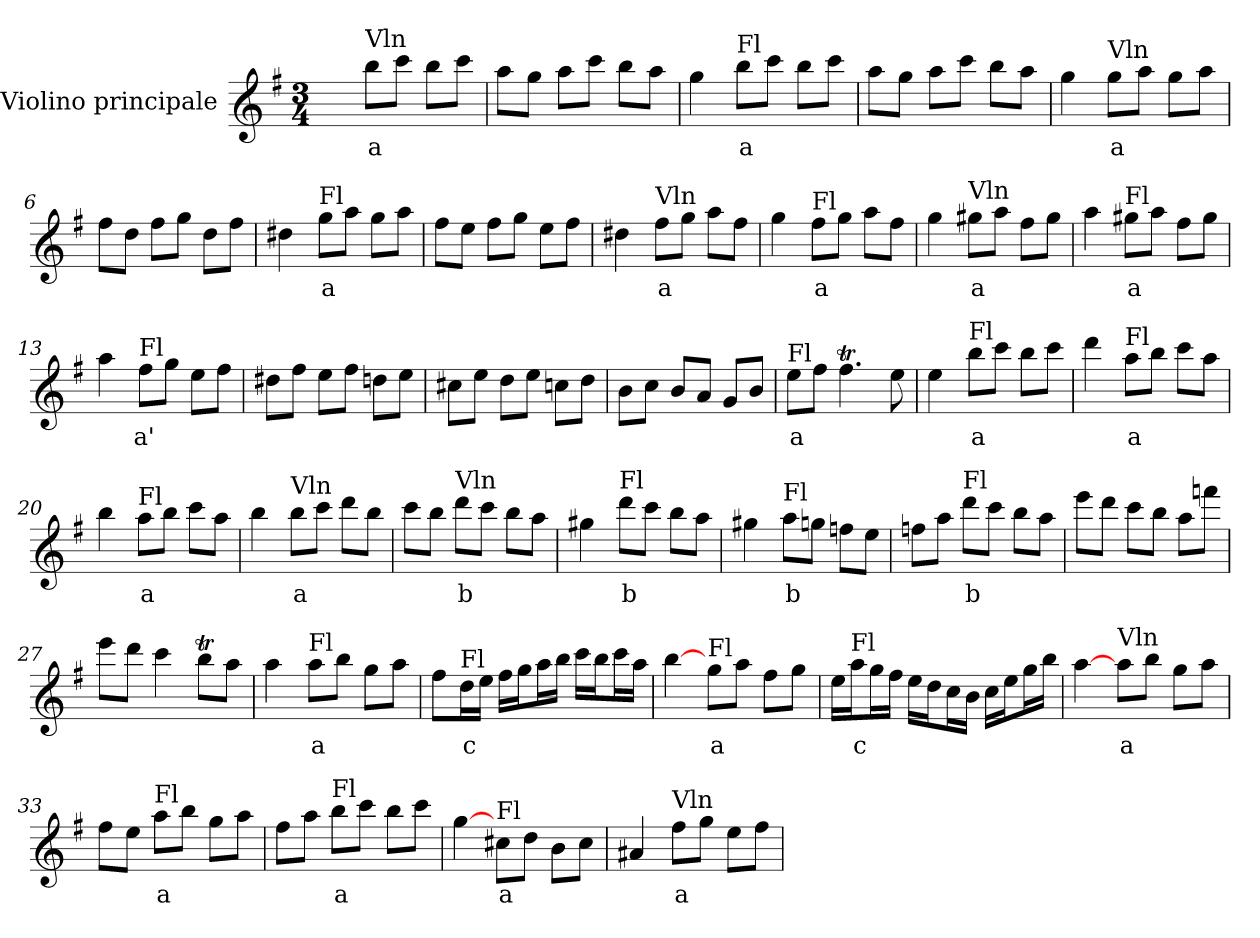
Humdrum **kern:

**kern	**text
*part1	*part1
*staff1	*staff1
*I"Violino principale	*
*I'Vln. p.	*
*clefG2	*
*k[f#]	*
*M3/4	*
=1	=1
4ryy	.
!LO:TX:a:t=Vln	!
!	!LO:LY:color=#FF0000
8bb\L	a
8ccc\J	.
8bb\L	.
8ccc\J	.
=2	=2
8aa\L	.
8gg\J	.
8aa\L	.
8ccc\J	.
8bb\L	.
8aa\J	.
=3	=3
4gg	.
!LO:TX:a:t=Fl	!
!	!LO:LY:color=#FF0000
8bb\L	a
8ccc\J	.
8bb\L	.
8ccc\J	.
=4	=4
8aa\L	.
8gg\J	.
8aa\L	.
8ccc\J	.
8bb\L	.
8aa\J	.
=5	=5
4gg	.
!LO:TX:a:t=Vln	!
!	!LO:LY:color=#FF0000
8gg\L	a
8aa\J	.
8gg\L	.
8aa\J	.
=6	=6
8ff#\L	.
8dd\J	.
8ff#\L	.
8gg\J	.
8dd\L	.
8ff#\J	.
=7	=7
4dd#X	.
!LO:TX:a:t=Fl	!
!	!LO:LY:color=#FF0000
8gg\L	a
8aa\J	.
8gg\L	.
8aa\J	.
=8	=8
8ff#\L	.
8ee\J	.
8ff#\L	.
8gg\J	.
8ee\L	.
8ff#\J	.
=9	=9
4dd#X	.
!LO:TX:a:t=Vln	!
!	!LO:LY:color=#FF0000
8ff#\L	a
8gg\J	.
8aa\L	.
8ff#\J	.
=10	=10
4gg	.
!LO:TX:a:t=Fl	!
!	!LO:LY:color=#FF0000
8ff#\L	a
8gg\J	.
8aa\L	.
8ff#\J	.
=11	=11
4gg	.
!LO:TX:a:t=Vln	!
!	!LO:LY:color=#FF0000
8gg#X\L	a
8aa\J	.
8ff#\L	.
8gg#\J	.
=12	=12
4aa	.
!LO:TX:a:t=Fl	!
!	!LO:LY:color=#FF0000
8gg#X\L	a
8aa\J	.
8ff#\L	.
8gg#\J	.
=13	=13
4aa	.
!LO:TX:a:t=Fl	!
!	!LO:LY:color=#FF0000
8ff#\L	a'
8gg\J	.
8ee\L	.
8ff#\J	.
=14	=14
8dd#X\L	.
8ff#\J	.
8ee\L	.
8ff#\J	.
8ddn\L	.
8ee\J	.
=15	=15
8cc#X\L	.
8ee\J	.
8dd\L	.
8ee\J	.
8ccn\L	.
8dd\J	.
=16	=16
8b\L	.
8cc\J	.
8b/L	.
8a/J	.
8g/L	.
8b/J	.
=17	=17
!LO:TX:a:t=Fl	!
!	!LO:LY:color=#FF0000
8ee\L	a
8ff#\J	.
4.ff#t	.
8ee	.
=18	=18
4ee	.
!LO:TX:a:t=Fl	!
!	!LO:LY:color=#FF0000
8bb\L	a
8ccc\J	.
8bb\L	.
8ccc\J	.
=19	=19
4ddd	.
!LO:TX:a:t=Fl	!
!	!LO:LY:color=#FF0000
8aa\L	a
8bb\J	.
8ccc\L	.
8aa\J	.
=20	=20
4bb	.
!LO:TX:a:t=Fl	!
!	!LO:LY:color=#FF0000
8aa\L	a
8bb\J	.
8ccc\L	.
8aa\J	.
=21	=21
4bb	.
!LO:TX:a:t=Vln	!
!	!LO:LY:color=#FF0000
8bb\L	a
8ccc\J	.
8ddd\L	.
8bb\J	.
=22	=22
8ccc\L	.
8bb\J	.
!LO:TX:a:t=Vln	!
!	!LO:LY:color=#FF0000
8ddd\L	b
8ccc\J	.
8bb\L	.
8aa\J	.
=23	=23
4gg#X	.
!LO:TX:a:t=Fl	!
!	!LO:LY:color=#FF0000
8ddd\L	b
8ccc\J	.
8bb\L	.
8aa\J	.
=24	=24
4gg#X	.
!LO:TX:a:t=Fl	!
!	!LO:LY:color=#FF0000
8aa\L	b
8ggn\J	.
8ffn\L	.
8ee\J	.
=25	=25
8ffn\L	.
8aa\J	.
!LO:TX:a:t=Fl	!
!	!LO:LY:color=#FF0000
8ddd\L	b
8ccc\J	.
8bb\L	.
8aa\J	.
=26	=26
8eee\L	.
8ddd\J	.
8ccc\L	.
8bb\J	.
8aa\L	.
8fffn\J	.
=27	=27
8eee\L	.
8ddd\J	.
4ccc	.
8bbt\L	.
8aa\J	.
=28	=28
4aa	.
!LO:TX:a:t=Fl	!
!	!LO:LY:color=#FF0000
8aa\L	a
8bb\J	.
8gg\L	.
8aa\J	.
=29	=29
8ff#\L	.
!LO:TX:a:t=Fl	!
!	!LO:LY:color=#FF0000
16dd\L	c
16ee\JJ	.
16ff#\LL	.
16gg\J	.
16aa\L	.
16bb\JJ	.
16ccc\LL	.
16bb\J	.
16ccc\L	.
16aa\JJ	.
=30	=30
[4bb	.
!LO:TX:a:t=Fl	!
!	!LO:LY:color=#FF0000
8gg\L	a
8aa\J	.
8ff#\L	.
8gg\J	.
=31	=31
16ee\LL	.
!LO:TX:a:t=Fl	!
!	!LO:LY:color=#FF0000
16aa\J	c
16gg\L	.
16ff#\JJ	.
16ee\LL	.
16dd\J	.
16cc\L	.
16b\JJ	.
16cc\LL	.
16ee\J	.
16gg\L	.
16bb\JJ	.
=32	=32
[4aa	.
!LO:TX:a:t=Vln	!
!	!LO:LY:color=#FF0000
8aa\L	a
8bb\J	.
8gg\L	.
8aa\J	.
=33	=33
8ff#\L	.
8ee\J	.
!LO:TX:a:t=Fl	!
!	!LO:LY:color=#FF0000
8aa\L	a
8bb\J	.
8gg\L	.
8aa\J	.
=34	=34
8ff#\L	.
8aa\J	.
!LO:TX:a:t=Fl	!
!	!LO:LY:color=#FF0000
8bb\L	a
8ccc\J	.
8bb\L	.
8ccc\J	.
=35	=35
[4gg	.
!LO:TX:a:t=Fl	!
!	!LO:LY:color=#FF0000
8cc#X\L	a
8dd\J	.
8b\L	.
8cc#\J	.
=36	=36
4a#X	.
!LO:TX:a:t=Vln	!
!	!LO:LY:color=#FF0000
8ff#\L	a
8gg\J	.
8ee\L	.
8ff#\J	.
=	=
*-	*-
